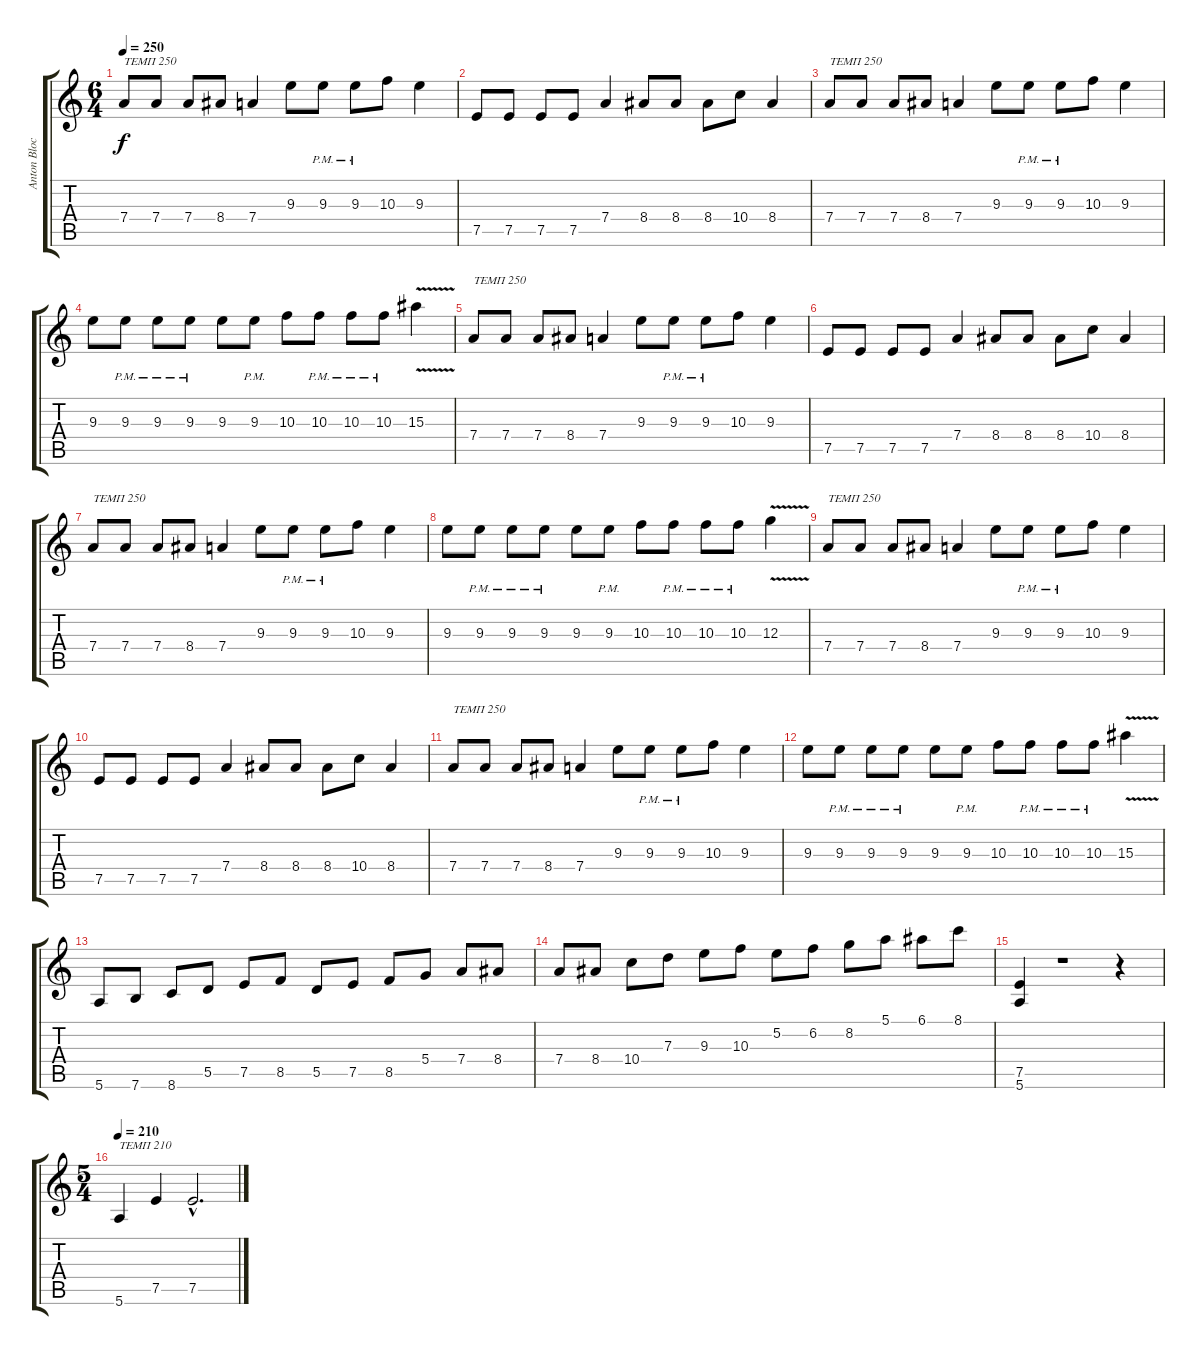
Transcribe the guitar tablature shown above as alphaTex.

\track ("Anton Blochin guitar" "Anton Bloc") {instrument overdrivenguitar}
\staff {score tabs}
\tuning (E4 B3 G3 D3 A2 E2) {hide}
\ts (6 4)
\tempo 250
\clef g2
\ks c
7.4.8{txt "ТЕМП 250" dy f} 7.4.8 7.4.8 8.4.8 7.4.4 9.3.8 9.3{pm}.8 9.3{pm}.8 10.3.8 9.3.4 |
7.5.8 7.5.8 7.5.8 7.5.8 7.4.4 8.4.8 8.4.8 8.4.8 10.4.8 8.4.4 |
7.4.8{txt "ТЕМП 250"} 7.4.8 7.4.8 8.4.8 7.4.4 9.3.8 9.3{pm}.8 9.3{pm}.8 10.3.8 9.3.4 |
9.3.8 9.3{pm}.8 9.3{pm}.8 9.3{pm}.8 9.3.8 9.3{pm}.8 10.3.8 10.3{pm}.8 10.3{pm}.8 10.3{pm}.8 15.3{v}.4 |
7.4.8{txt "ТЕМП 250"} 7.4.8 7.4.8 8.4.8 7.4.4 9.3.8 9.3{pm}.8 9.3{pm}.8 10.3.8 9.3.4 |
7.5.8 7.5.8 7.5.8 7.5.8 7.4.4 8.4.8 8.4.8 8.4.8 10.4.8 8.4.4 |
7.4.8{txt "ТЕМП 250"} 7.4.8 7.4.8 8.4.8 7.4.4 9.3.8 9.3{pm}.8 9.3{pm}.8 10.3.8 9.3.4 |
9.3.8 9.3{pm}.8 9.3{pm}.8 9.3{pm}.8 9.3.8 9.3{pm}.8 10.3.8 10.3{pm}.8 10.3{pm}.8 10.3{pm}.8 12.3{v}.4 |
7.4.8{txt "ТЕМП 250"} 7.4.8 7.4.8 8.4.8 7.4.4 9.3.8 9.3{pm}.8 9.3{pm}.8 10.3.8 9.3.4 |
7.5.8 7.5.8 7.5.8 7.5.8 7.4.4 8.4.8 8.4.8 8.4.8 10.4.8 8.4.4 |
7.4.8{txt "ТЕМП 250"} 7.4.8 7.4.8 8.4.8 7.4.4 9.3.8 9.3{pm}.8 9.3{pm}.8 10.3.8 9.3.4 |
9.3.8 9.3{pm}.8 9.3{pm}.8 9.3{pm}.8 9.3.8 9.3{pm}.8 10.3.8 10.3{pm}.8 10.3{pm}.8 10.3{pm}.8 15.3{v}.4 |
5.6.8 7.6.8 8.6.8 5.5.8 7.5.8 8.5.8 5.5.8 7.5.8 8.5.8 5.4.8 7.4.8 8.4.8 |
7.4.8 8.4.8 10.4.8 7.3.8 9.3.8 10.3.8 5.2.8 6.2.8 8.2.8 5.1.8 6.1.8 8.1.8 |
(7.5 5.6).4 r.1 r.4 |
\ts (5 4)
\tempo 210
5.6.4{txt "ТЕМП 210"} 7.5.4 7.5{hac}.2{d}
